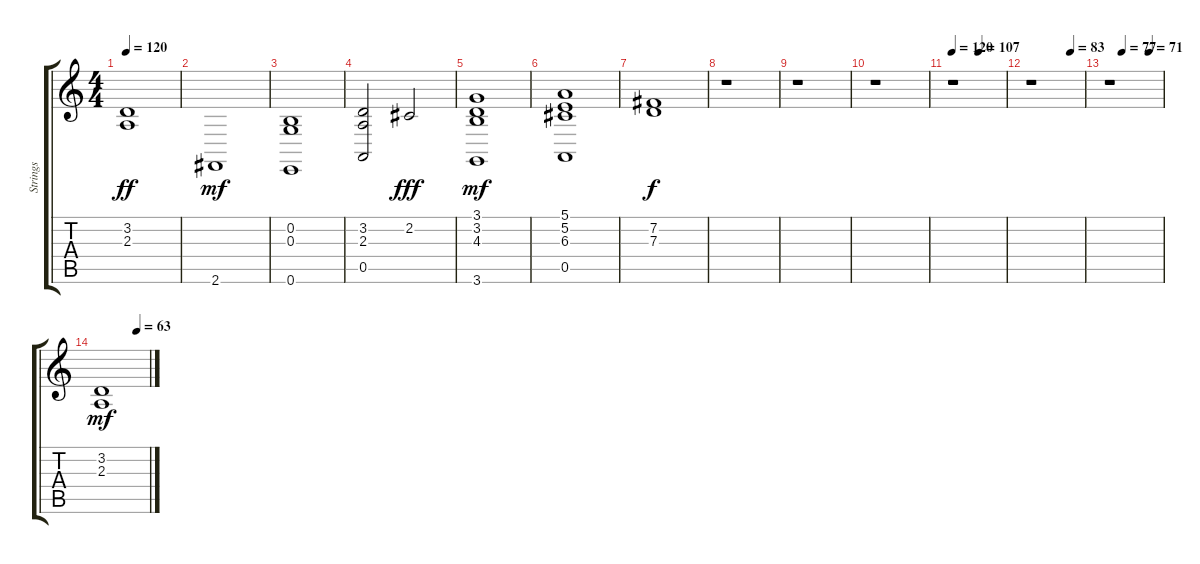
\track ("Strings" "Strings") {instrument stringensemble2}
\staff {score tabs}
\tuning (E4 B3 G3 D3 A2 E2) {hide}
\ts (4 4)
\tempo 120
\clef g2
\ks c
(3.2 2.3).1{dy ff} |
2.6.1{dy mf} |
(0.2 0.3 0.6).1 |
(3.2 2.3 0.5).2 2.2.2{dy fff} |
(3.1 3.2 4.3 3.6).1{dy mf} |
(5.1 5.2 6.3 0.5).1 |
(7.2 7.3).1{dy f} |
r.1 |
r.1 |
r.1 |
\tempo 120
\tempo (107 0.5)
r.1 |
\tempo (83 0.75)
r.1 |
\tempo (77 0.25)
\tempo (71 0.75)
r.1 |
\tempo (63 0.75)
(3.2 2.3).1{dy mf}
